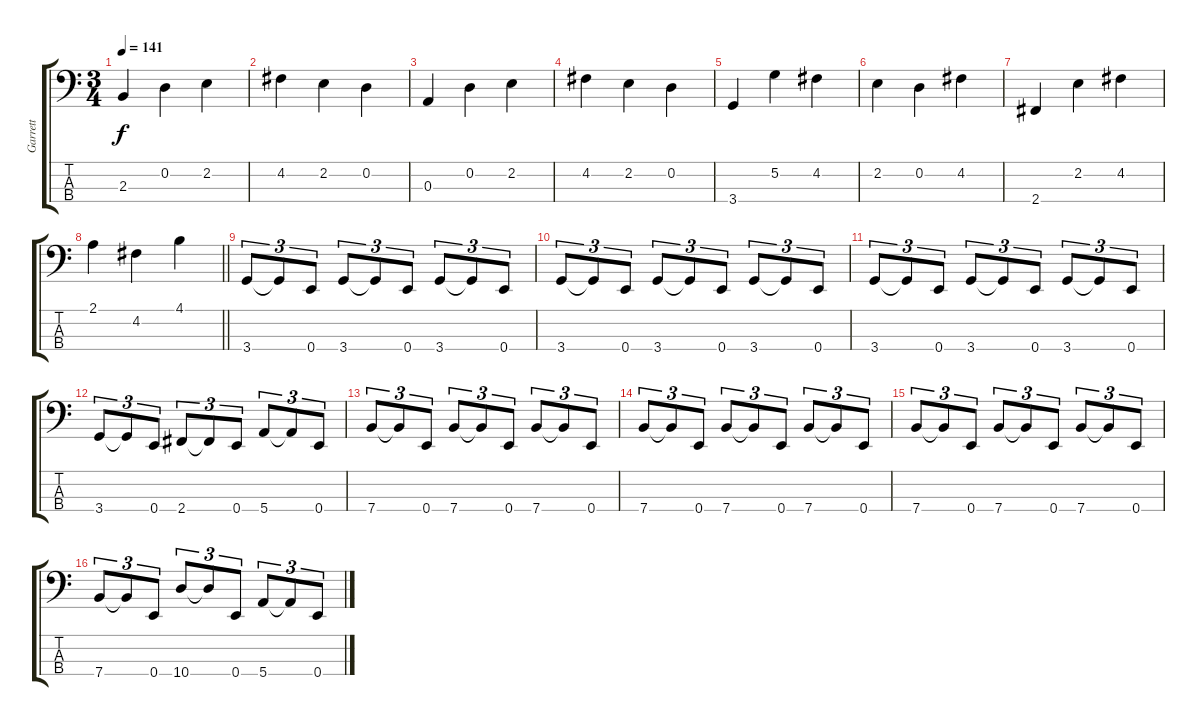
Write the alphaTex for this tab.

\track ("Garrett" "Garrett") {instrument electricbassfinger}
\staff {score tabs}
\tuning (G2 D2 A1 E1) {hide}
\ts (3 4)
\tempo 141
\clef f4
\ks c
2.3.4{dy f} 0.2.4 2.2.4 |
4.2.4 2.2.4 0.2.4 |
0.3.4 0.2.4 2.2.4 |
4.2.4 2.2.4 0.2.4 |
3.4.4 5.2.4 4.2.4 |
2.2.4 0.2.4 4.2.4 |
2.4.4 2.2.4 4.2.4 |
\barLineRight lightlight
2.1.4 4.2.4 4.1.4 |
3.4.8{tu (3 2)} 3.4{t}.8{tu (3 2)} 0.4.8{tu (3 2)} 3.4.8{tu (3 2)} 3.4{t}.8{tu (3 2)} 0.4.8{tu (3 2)} 3.4.8{tu (3 2)} 3.4{t}.8{tu (3 2)} 0.4.8{tu (3 2)} |
3.4.8{tu (3 2)} 3.4{t}.8{tu (3 2)} 0.4.8{tu (3 2)} 3.4.8{tu (3 2)} 3.4{t}.8{tu (3 2)} 0.4.8{tu (3 2)} 3.4.8{tu (3 2)} 3.4{t}.8{tu (3 2)} 0.4.8{tu (3 2)} |
3.4.8{tu (3 2)} 3.4{t}.8{tu (3 2)} 0.4.8{tu (3 2)} 3.4.8{tu (3 2)} 3.4{t}.8{tu (3 2)} 0.4.8{tu (3 2)} 3.4.8{tu (3 2)} 3.4{t}.8{tu (3 2)} 0.4.8{tu (3 2)} |
3.4.8{tu (3 2)} 3.4{t}.8{tu (3 2)} 0.4.8{tu (3 2)} 2.4.8{tu (3 2)} 2.4{t}.8{tu (3 2)} 0.4.8{tu (3 2)} 5.4.8{tu (3 2)} 5.4{t}.8{tu (3 2)} 0.4.8{tu (3 2)} |
7.4.8{tu (3 2)} 7.4{t}.8{tu (3 2)} 0.4.8{tu (3 2)} 7.4.8{tu (3 2)} 7.4{t}.8{tu (3 2)} 0.4.8{tu (3 2)} 7.4.8{tu (3 2)} 7.4{t}.8{tu (3 2)} 0.4.8{tu (3 2)} |
7.4.8{tu (3 2)} 7.4{t}.8{tu (3 2)} 0.4.8{tu (3 2)} 7.4.8{tu (3 2)} 7.4{t}.8{tu (3 2)} 0.4.8{tu (3 2)} 7.4.8{tu (3 2)} 7.4{t}.8{tu (3 2)} 0.4.8{tu (3 2)} |
7.4.8{tu (3 2)} 7.4{t}.8{tu (3 2)} 0.4.8{tu (3 2)} 7.4.8{tu (3 2)} 7.4{t}.8{tu (3 2)} 0.4.8{tu (3 2)} 7.4.8{tu (3 2)} 7.4{t}.8{tu (3 2)} 0.4.8{tu (3 2)} |
7.4.8{tu (3 2)} 7.4{t}.8{tu (3 2)} 0.4.8{tu (3 2)} 10.4.8{tu (3 2)} 10.4{t}.8{tu (3 2)} 0.4.8{tu (3 2)} 5.4.8{tu (3 2)} 5.4{t}.8{tu (3 2)} 0.4.8{tu (3 2)}
